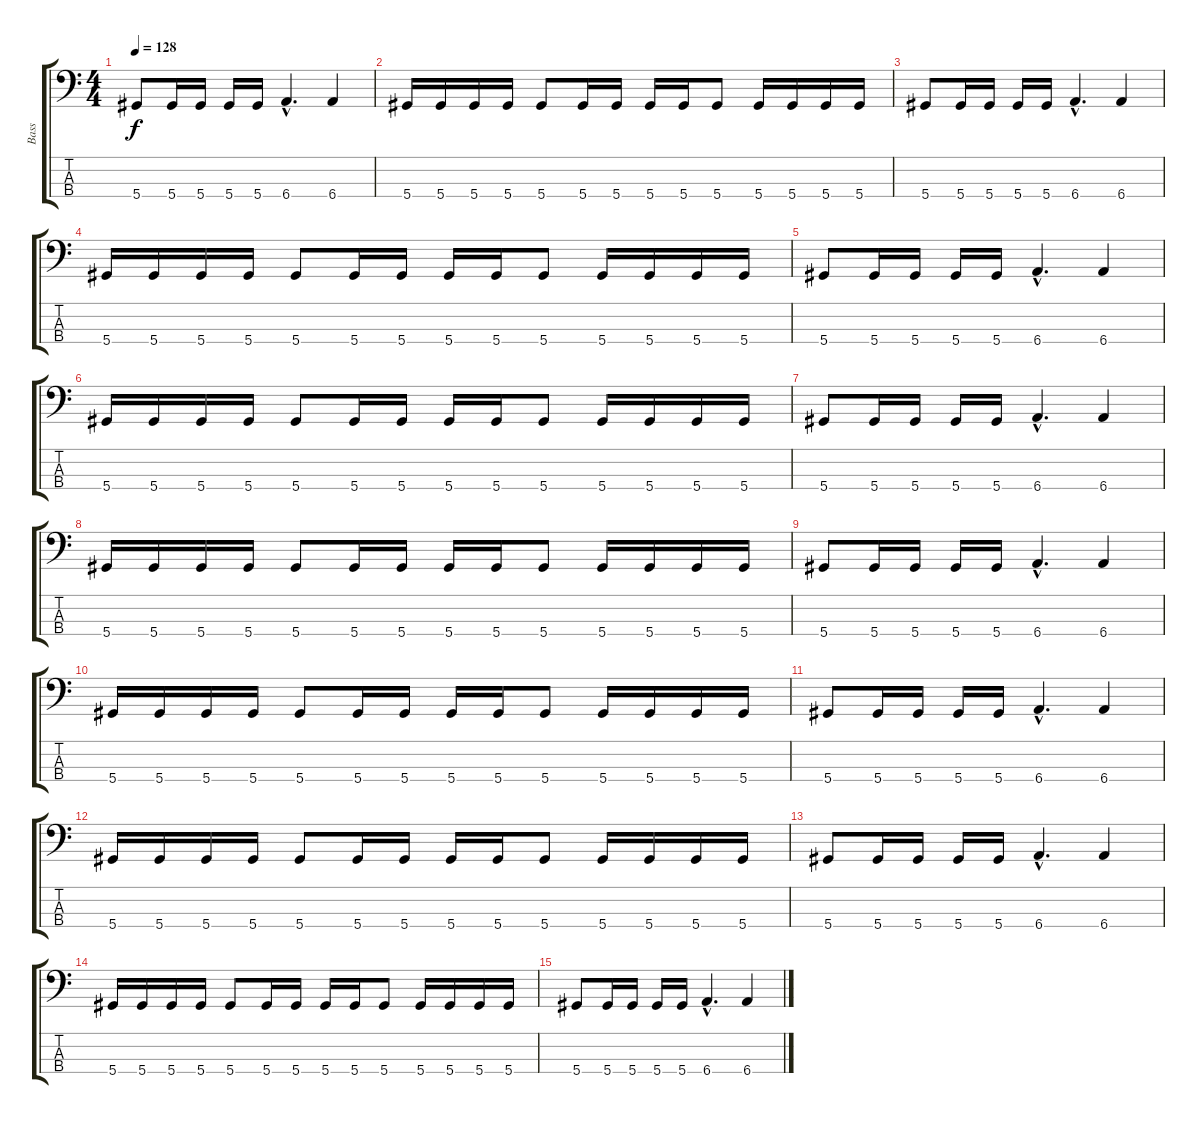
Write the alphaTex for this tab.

\track ("Bass" "Bass") {instrument electricbassfinger}
\staff {score tabs}
\tuning (Gb2 Db2 Ab1 Eb1) {hide}
\ts (4 4)
\tempo 128
\clef f4
\ks c
5.4.8{dy f} 5.4.16 5.4.16 5.4.16 5.4.16 6.4{hac}.4{d} 6.4.4 |
5.4.16 5.4.16 5.4.16 5.4.16 5.4.8 5.4.16 5.4.16 5.4.16 5.4.16 5.4.8 5.4.16 5.4.16 5.4.16 5.4.16 |
5.4.8 5.4.16 5.4.16 5.4.16 5.4.16 6.4{hac}.4{d} 6.4.4 |
5.4.16 5.4.16 5.4.16 5.4.16 5.4.8 5.4.16 5.4.16 5.4.16 5.4.16 5.4.8 5.4.16 5.4.16 5.4.16 5.4.16 |
5.4.8 5.4.16 5.4.16 5.4.16 5.4.16 6.4{hac}.4{d} 6.4.4 |
5.4.16 5.4.16 5.4.16 5.4.16 5.4.8 5.4.16 5.4.16 5.4.16 5.4.16 5.4.8 5.4.16 5.4.16 5.4.16 5.4.16 |
5.4.8 5.4.16 5.4.16 5.4.16 5.4.16 6.4{hac}.4{d} 6.4.4 |
5.4.16 5.4.16 5.4.16 5.4.16 5.4.8 5.4.16 5.4.16 5.4.16 5.4.16 5.4.8 5.4.16 5.4.16 5.4.16 5.4.16 |
5.4.8 5.4.16 5.4.16 5.4.16 5.4.16 6.4{hac}.4{d} 6.4.4 |
5.4.16 5.4.16 5.4.16 5.4.16 5.4.8 5.4.16 5.4.16 5.4.16 5.4.16 5.4.8 5.4.16 5.4.16 5.4.16 5.4.16 |
5.4.8 5.4.16 5.4.16 5.4.16 5.4.16 6.4{hac}.4{d} 6.4.4 |
5.4.16{volume 0} 5.4.16 5.4.16 5.4.16 5.4.8 5.4.16 5.4.16 5.4.16 5.4.16 5.4.8 5.4.16 5.4.16 5.4.16 5.4.16 |
5.4.8 5.4.16 5.4.16 5.4.16 5.4.16 6.4{hac}.4{d} 6.4.4 |
5.4.16 5.4.16 5.4.16 5.4.16 5.4.8 5.4.16 5.4.16 5.4.16 5.4.16 5.4.8 5.4.16 5.4.16 5.4.16 5.4.16 |
5.4.8 5.4.16 5.4.16 5.4.16 5.4.16 6.4{hac}.4{d} 6.4.4
